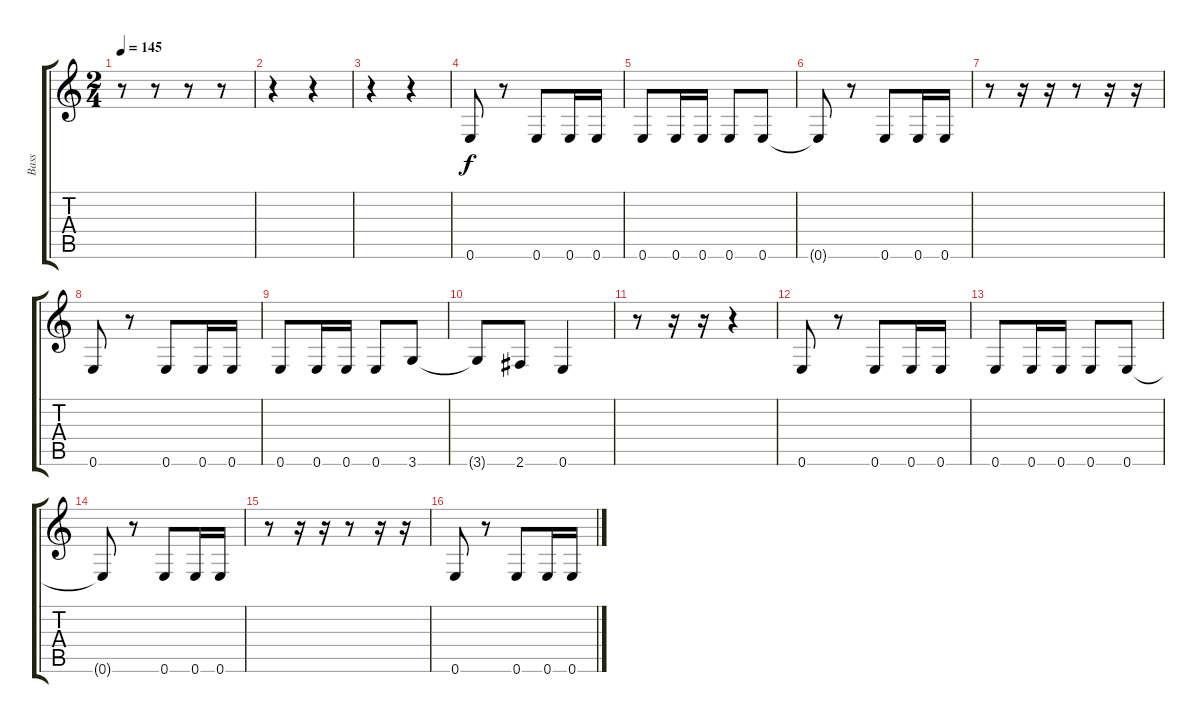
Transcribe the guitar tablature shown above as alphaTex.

\track ("Bass" "Bass") {instrument fretlessbass}
\staff {score tabs}
\tuning (E4 B3 G3 D3 A2 E2) {hide}
\ts (2 4)
\tempo 145
\clef g2
\ks c
r.8{dy f} r.8 r.8 r.8 |
r.4 r.4 |
r.4 r.4 |
0.6.8 r.8 0.6.8 0.6.16 0.6.16 |
0.6.8 0.6.16 0.6.16 0.6.8 0.6.8 |
0.6{t}.8 r.8 0.6.8 0.6.16 0.6.16 |
r.8 r.16 r.16 r.8 r.16 r.16 |
0.6.8 r.8 0.6.8 0.6.16 0.6.16 |
0.6.8 0.6.16 0.6.16 0.6.8 3.6.8 |
3.6{t}.8 2.6.8 0.6.4 |
r.8 r.16 r.16 r.4 |
0.6.8 r.8 0.6.8 0.6.16 0.6.16 |
0.6.8 0.6.16 0.6.16 0.6.8 0.6.8 |
0.6{t}.8 r.8 0.6.8 0.6.16 0.6.16 |
r.8 r.16 r.16 r.8 r.16 r.16 |
0.6.8 r.8 0.6.8 0.6.16 0.6.16
